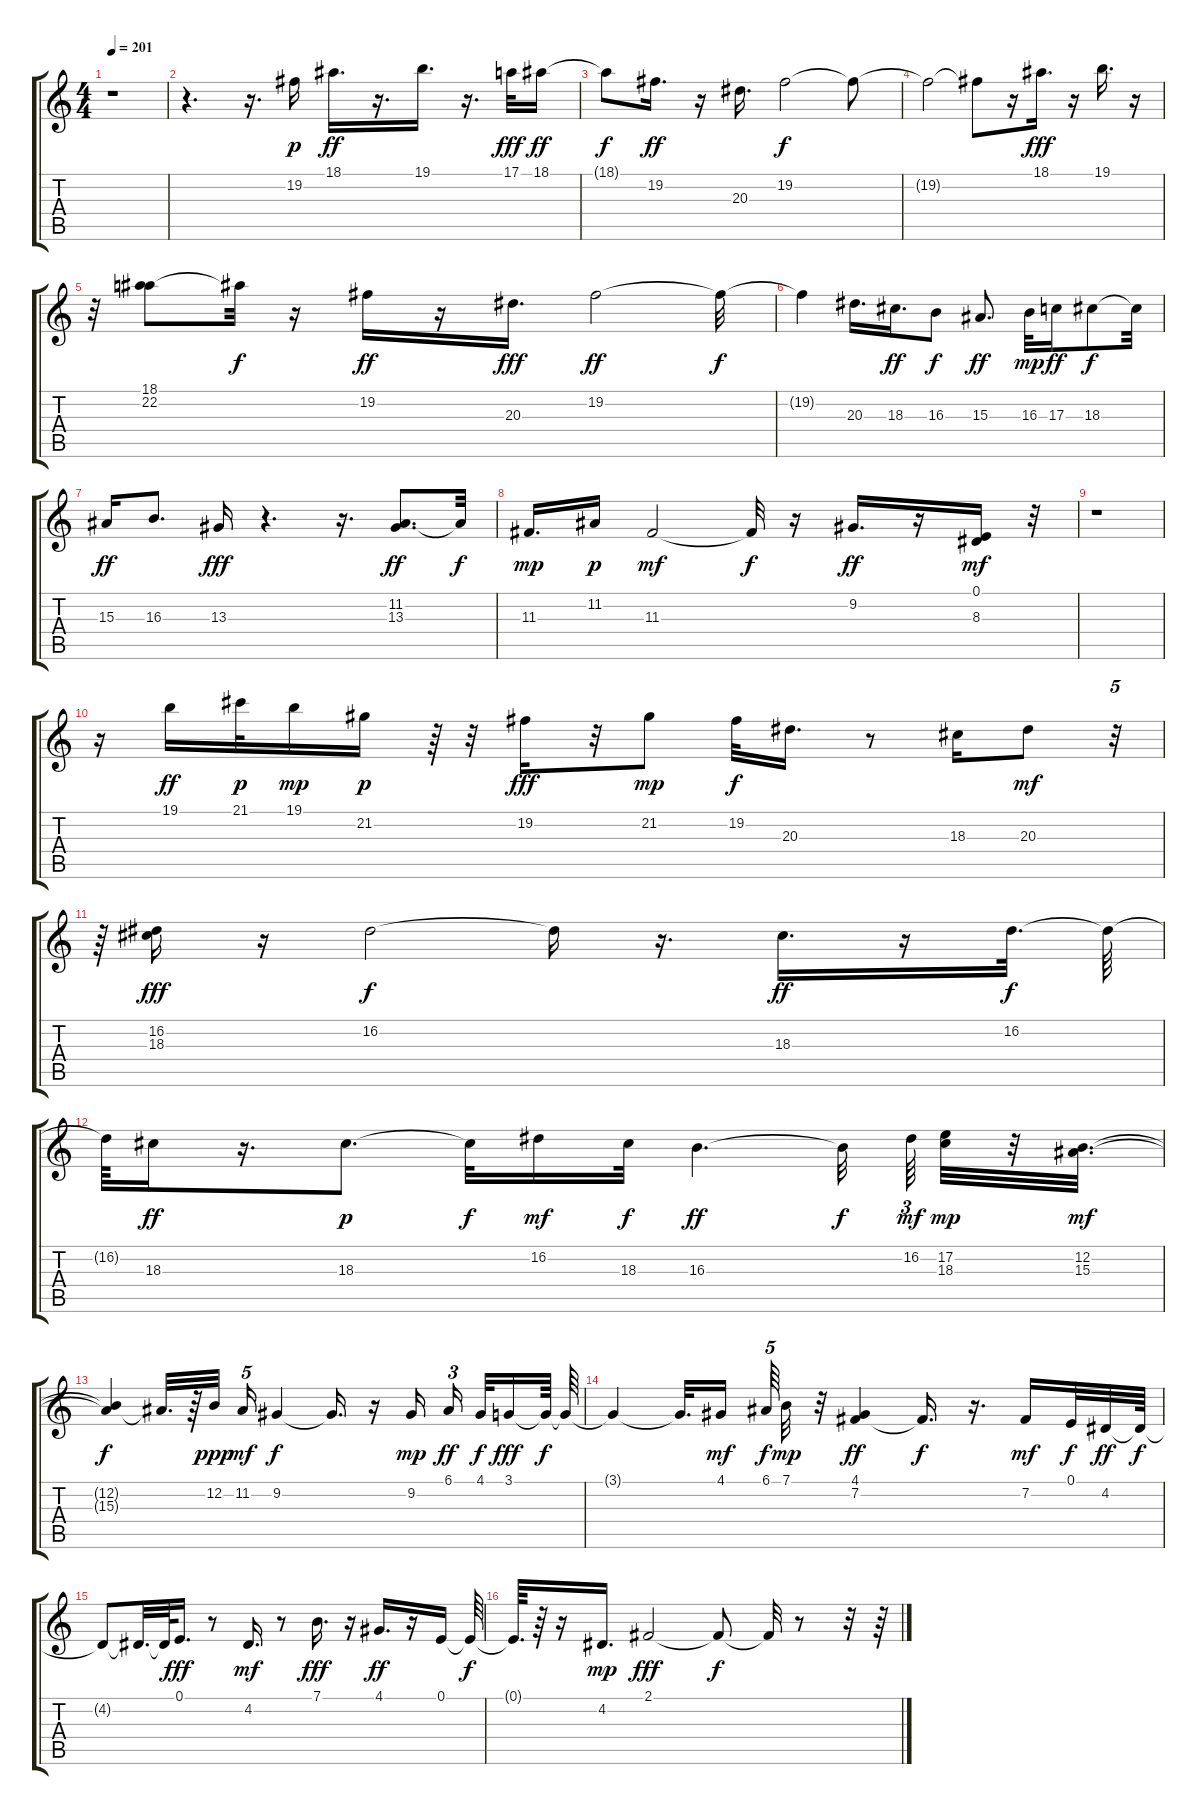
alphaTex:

\track "" {instrument trumpet}
\staff {score tabs}
\tuning (E4 B3 G3 D3 A2 E2) {hide}
\ts (4 4)
\tempo 201
\clef g2
\ks c
r.1{dy p} |
r.4{d} r.16{d} 19.2.16 18.1.16{d dy ff} r.16{d} 19.1.16{d} r.16{d} 17.1.32{dy fff} 18.1.16{dy ff} |
18.1{t}.8{dy f} 19.2.16{d dy ff} r.16 20.3.16{d} 19.2.2{dy f} 19.2{t}.8 |
19.2{t}.2 19.2{t}.8 r.16 18.1.16{d dy fff} r.16 19.1.16{d} r.16 |
r.32 (18.1 22.2).8 18.1{t}.32{dy f} r.16 19.2.16{dy ff} r.16 20.3.16{d dy fff} 19.2.2{dy ff} 19.2{t}.32{dy f} |
19.2{t}.4 20.3.16{d} 18.3.16{d dy ff} 16.3.8{dy f} 15.3.8{d dy ff} 16.3.32{dy mp} 17.3.16{dy ff} 18.3.8{dy f} 18.3{t}.32 |
15.3.16{dy ff} 16.3.8{d} 13.3.16{dy fff} r.4{d} r.16{d} (11.2 13.3).8{d dy ff} 11.2{t}.32{dy f} |
11.3.16{d dy mp} 11.2.16{dy p} 11.3.2{dy mf} 11.3{t}.32{dy f} r.16 9.2.16{d dy ff} r.16 (0.1 8.3).16{dy mf} r.32 |
r.1 |
r.16 19.1.16{dy ff} 21.1.32{dy p} 19.1.16{dy mp} 21.2.16{dy p} r.64 r.32 19.2.16{dy fff} r.32 21.2.8{dy mp} 19.2.32{dy f} 20.3.16{d} r.8 18.3.16 20.3.8{dy mf} r.32{tu (5 4)} |
r.64 (16.2 18.3).16{dy fff} r.16 16.2.2{dy f} 16.2{t}.16 r.16{d} 18.3.16{d dy ff} r.16 16.2.32{d dy f} 16.2{t}.64 |
16.2{t}.64 18.3.16{dy ff} r.16{d} 18.3.8{d dy p} 18.3{t}.32{dy f} 16.2.16{dy mf} 18.3.32{dy f} 16.3.4{d dy ff} 16.3{t}.32{dy f} 16.2.64{tu (3 2) dy mf} (17.2 18.3).32{dy mp} r.32 (12.2 15.3).32{d dy mf} |
(12.2{t} 15.3{t}).4{dy f} 15.3{t}.32{d} r.64 12.2.32{dy ppp} 11.2.16{tu (5 4) dy mf} 9.2.4{dy f} 9.2{t}.16{d} r.16 9.2.16{dy mp} 6.1.16{tu (3 2) dy ff} 4.1.32{dy f} 3.1.16{dy fff} 3.1{t}.64{dy f} 3.1{t}.64 |
3.1{t}.4 3.1{t}.32{d} 4.1.16{dy mf} 6.1.64{tu (5 4) dy f} 7.1.32{dy mp} r.32 (4.1 7.2).4{dy ff} 7.2{t}.16{d dy f} r.16{d} 7.2.16{dy mf} 0.1.32{dy f} 4.2.32{dy ff} 4.2{t}.64{dy f} |
4.2{t}.8 4.2{t}.32{d} 4.2{t}.64 0.1.16{d dy fff} r.8 4.2.16{d dy mf} r.8 7.1.16{d dy fff} r.16 4.1.16{d dy ff} r.16 0.1.16 0.1{t}.64{dy f} |
0.1{t}.64{d} r.64 r.16 4.2.16{d dy mp} 2.1.2{dy fff} 2.1{t}.8{dy f} 2.1{t}.32 r.8 r.32 r.64
